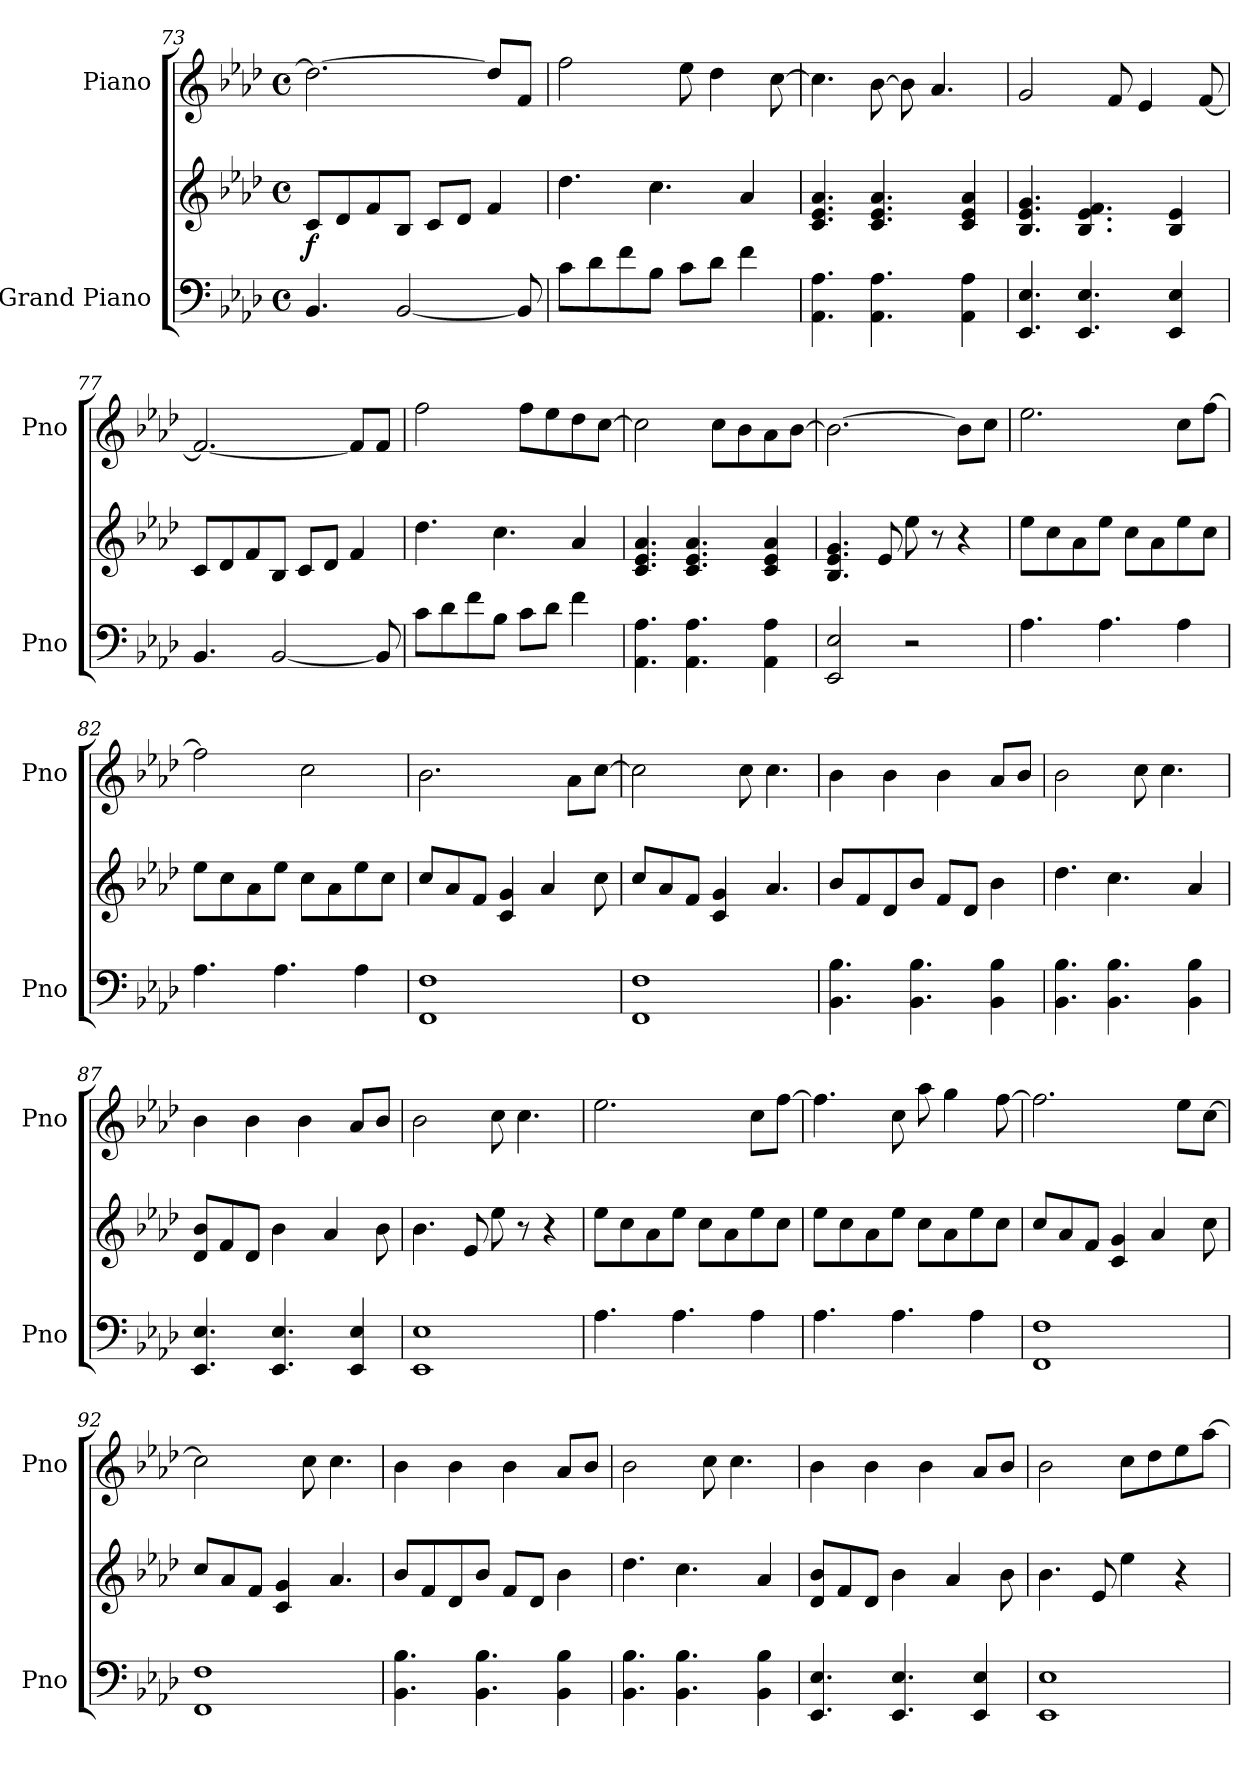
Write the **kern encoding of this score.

**kern	**kern	**dynam	**kern
*part2	*part2	*part2	*part1
*staff3	*staff2	*staff2/3	*staff1
*I"Grand Piano	*	*	*I"Piano
*I'Pno	*	*	*I'Pno
!!LO:PB:g=z
*clefF4	*clefG2	*	*clefG2
*k[b-e-a-d-]	*k[b-e-a-d-]	*	*k[b-e-a-d-]
*M4/4	*M4/4	*	*M4/4
*met(c)	*met(c)	*	*met(c)
=73	=73	=73	=73
!	!	!LO:DY:b	!
4.BB-/	8c/L	f	2.dd-\_
.	8d-/	.	.
.	8f/	.	.
[2BB-/	8B-/J	.	.
.	8c/L	.	.
.	8d-/J	.	.
.	4f/	.	8dd-/L]
8BB-/]	.	.	8f/J
=74	=74	=74	=74
8c\L	4.dd-\	.	2ff\
8d-\	.	.	.
8f\	.	.	.
8B-\J	4.cc\	.	.
8c\L	.	.	8ee-\
8d-\J	.	.	4dd-\
4f\	4a-/	.	.
.	.	.	[8cc\
=75	=75	=75	=75
4.AA-\ 4.A-\	4.c/ 4.e-/ 4.a-/	.	4.cc\]
4.AA-\ 4.A-\	4.c/ 4.e-/ 4.a-/	.	[8b-\
.	.	.	8b-\]
.	.	.	4.a-/
4AA-\ 4A-\	4c/ 4e-/ 4a-/	.	.
=76	=76	=76	=76
4.EE-/ 4.E-/	4.B-/ 4.e-/ 4.g/	.	2g/
4.EE-/ 4.E-/	4.B-/ 4.e-/ 4.f/	.	.
.	.	.	8f/
.	.	.	4e-/
4EE-/ 4E-/	4B-/ 4e-/	.	.
.	.	.	[8f/
=77	=77	=77	=77
4.BB-/	8c/L	.	2.f/_
.	8d-/	.	.
.	8f/	.	.
[2BB-/	8B-/J	.	.
.	8c/L	.	.
.	8d-/J	.	.
.	4f/	.	8f/L]
8BB-/]	.	.	8f/J
!!LO:LB:g=z
=78	=78	=78	=78
8c\L	4.dd-\	.	2ff\
8d-\	.	.	.
8f\	.	.	.
8B-\J	4.cc\	.	.
8c\L	.	.	8ff\L
8d-\J	.	.	8ee-\
4f\	4a-/	.	8dd-\
.	.	.	[8cc\J
=79	=79	=79	=79
4.AA-\ 4.A-\	4.c/ 4.e-/ 4.a-/	.	2cc\]
4.AA-\ 4.A-\	4.c/ 4.e-/ 4.a-/	.	.
.	.	.	8cc\L
.	.	.	8b-\
4AA-\ 4A-\	4c/ 4e-/ 4a-/	.	8a-\
.	.	.	[8b-\J
=80	=80	=80	=80
2EE-/ 2E-/	4.B-/ 4.e-/ 4.g/	.	2.b-\_
.	8e-/	.	.
2r	8ee-\	.	.
.	8r	.	.
.	4r	.	8b-\L]
.	.	.	8cc\J
=81	=81	=81	=81
4.A-\	8ee-\L	.	2.ee-\
.	8cc\	.	.
.	8a-\	.	.
4.A-\	8ee-\J	.	.
.	8cc\L	.	.
.	8a-\	.	.
4A-\	8ee-\	.	8cc\L
.	8cc\J	.	[8ff\J
=82	=82	=82	=82
4.A-\	8ee-\L	.	2ff\]
.	8cc\	.	.
.	8a-\	.	.
4.A-\	8ee-\J	.	.
.	8cc\L	.	2cc\
.	8a-\	.	.
4A-\	8ee-\	.	.
.	8cc\J	.	.
!!LO:LB:g=z
=83	=83	=83	=83
1FF 1F	8cc/L	.	2.b-\
.	8a-/	.	.
.	8f/J	.	.
.	4c/ 4g/	.	.
.	4a-/	.	.
.	.	.	8a-\L
.	8cc\	.	[8cc\J
=84	=84	=84	=84
1FF 1F	8cc/L	.	2cc\]
.	8a-/	.	.
.	8f/J	.	.
.	4c/ 4g/	.	.
.	.	.	8cc\
.	4.a-/	.	4.cc\
=85	=85	=85	=85
4.BB-\ 4.B-\	8b-/L	.	4b-\
.	8f/	.	.
.	8d-/	.	4b-\
4.BB-\ 4.B-\	8b-/J	.	.
.	8f/L	.	4b-\
.	8d-/J	.	.
4BB-\ 4B-\	4b-\	.	8a-/L
.	.	.	8b-/J
=86	=86	=86	=86
4.BB-\ 4.B-\	4.dd-\	.	2b-\
4.BB-\ 4.B-\	4.cc\	.	.
.	.	.	8cc\
.	.	.	4.cc\
4BB-\ 4B-\	4a-/	.	.
=87	=87	=87	=87
4.EE-/ 4.E-/	8d-/ 8b-/L	.	4b-\
.	8f/	.	.
.	8d-/J	.	4b-\
4.EE-/ 4.E-/	4b-\	.	.
.	.	.	4b-\
.	4a-/	.	.
4EE-/ 4E-/	.	.	8a-/L
.	8b-\	.	8b-/J
=88	=88	=88	=88
1EE- 1E-	4.b-\	.	2b-\
.	8e-/	.	.
.	8ee-\	.	8cc\
.	8r	.	4.cc\
.	4r	.	.
!!LO:LB:g=z
=89	=89	=89	=89
4.A-\	8ee-\L	.	2.ee-\
.	8cc\	.	.
.	8a-\	.	.
4.A-\	8ee-\J	.	.
.	8cc\L	.	.
.	8a-\	.	.
4A-\	8ee-\	.	8cc\L
.	8cc\J	.	[8ff\J
=90	=90	=90	=90
4.A-\	8ee-\L	.	4.ff\]
.	8cc\	.	.
.	8a-\	.	.
4.A-\	8ee-\J	.	8cc\
.	8cc\L	.	8aa-\
.	8a-\	.	4gg\
4A-\	8ee-\	.	.
.	8cc\J	.	[8ff\
=91	=91	=91	=91
1FF 1F	8cc/L	.	2.ff\]
.	8a-/	.	.
.	8f/J	.	.
.	4c/ 4g/	.	.
.	4a-/	.	.
.	.	.	8ee-\L
.	8cc\	.	[8cc\J
=92	=92	=92	=92
1FF 1F	8cc/L	.	2cc\]
.	8a-/	.	.
.	8f/J	.	.
.	4c/ 4g/	.	.
.	.	.	8cc\
.	4.a-/	.	4.cc\
=93	=93	=93	=93
4.BB-\ 4.B-\	8b-/L	.	4b-\
.	8f/	.	.
.	8d-/	.	4b-\
4.BB-\ 4.B-\	8b-/J	.	.
.	8f/L	.	4b-\
.	8d-/J	.	.
4BB-\ 4B-\	4b-\	.	8a-/L
.	.	.	8b-/J
=94	=94	=94	=94
4.BB-\ 4.B-\	4.dd-\	.	2b-\
4.BB-\ 4.B-\	4.cc\	.	.
.	.	.	8cc\
.	.	.	4.cc\
4BB-\ 4B-\	4a-/	.	.
!!LO:PB:g=z
=95	=95	=95	=95
4.EE-/ 4.E-/	8d-/ 8b-/L	.	4b-\
.	8f/	.	.
.	8d-/J	.	4b-\
4.EE-/ 4.E-/	4b-\	.	.
.	.	.	4b-\
.	4a-/	.	.
4EE-/ 4E-/	.	.	8a-/L
.	8b-\	.	8b-/J
=96	=96	=96	=96
1EE- 1E-	4.b-\	.	2b-\
.	8e-/	.	.
.	4ee-\	.	8cc\L
.	.	.	8dd-\
.	4r	.	8ee-\
.	.	.	[8aa-\J
=	=	=	=
*-	*-	*-	*-
